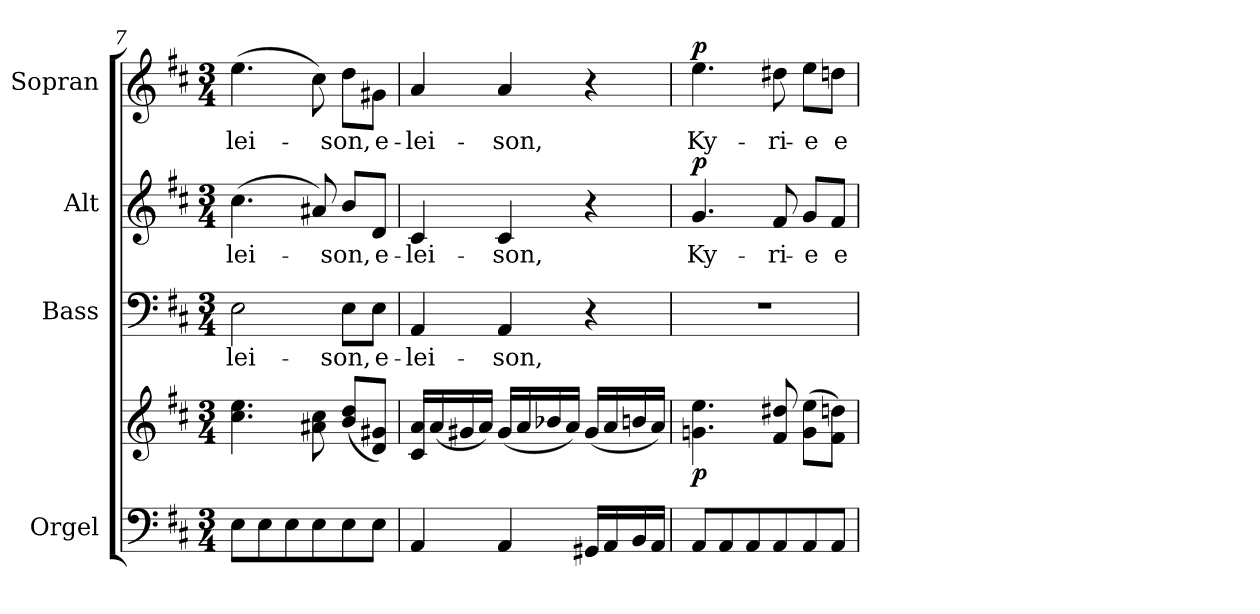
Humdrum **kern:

**kern	**kern	**dynam	**kern	**text	**kern	**text	**dynam	**kern	**text	**dynam
*part4	*part4	*part4	*part3	*part3	*part2	*part2	*part2	*part1	*part1	*part1
*staff5	*staff4	*staff4/5	*staff3	*staff3	*staff2	*staff2	*staff2	*staff1	*staff1	*staff1
*I"Orgel	*	*	*I"Bass	*	*I"Alt	*	*	*I"Sopran	*	*
*	*	*	*I'B.	*	*I'A.	*	*	*I'S.	*	*
*clefF4	*clefG2	*	*clefF4	*	*clefG2	*	*	*clefG2	*	*
*k[f#c#]	*k[f#c#]	*	*k[f#c#]	*	*k[f#c#]	*	*	*k[f#c#]	*	*
*D:	*D:	*	*D:	*	*D:	*	*	*D:	*	*
*M3/4	*M3/4	*	*M3/4	*	*M3/4	*	*	*M3/4	*	*
=7	=7	=7	=7	=7	=7	=7	=7	=7	=7	=7
!	!	!	!	!LO:LY:b	!	!LO:LY:b	!	!	!LO:LY:b	!
8E\L	4.cc#\ 4.ee\	.	2E\	-lei-	(>4.cc#\	-lei-	.	(>4.ee\	-lei-	.
8E\	.	.	.	.	.	.	.	.	.	.
8E\	.	.	.	.	.	.	.	.	.	.
8E\	8a#X\ 8cc#\	.	.	.	8a#X/)	.	.	8cc#\)	.	.
!	!	!	!	!LO:LY:b	!	!LO:LY:b	!	!	!LO:LY:b	!
8E\	(<8b/ 8dd/L	.	8E\L	-son,	8b/L	-son,	.	8dd\L	-son,	.
!	!	!	!	!LO:LY:b	!	!LO:LY:b	!	!	!LO:LY:b	!
8E\J	8d/ 8g#X/J)	.	8E\J	e-	8d/J	e-	.	8g#X\J	e-	.
=8	=8	=8	=8	=8	=8	=8	=8	=8	=8	=8
!	!	!	!	!LO:LY:b	!	!LO:LY:b	!	!	!LO:LY:b	!
4AA/	16c#/ 16a/LL	.	4AA/	-lei-	4c#/	-lei-	.	4a/	-lei-	.
.	(<16a/	.	.	.	.	.	.	.	.	.
.	16g#X/	.	.	.	.	.	.	.	.	.
.	16a/JJ)	.	.	.	.	.	.	.	.	.
!	!	!	!	!LO:LY:b	!	!LO:LY:b	!	!	!LO:LY:b	!
4AA/	(<16g#/LL	.	4AA/	-son,	4c#/	-son,	.	4a/	-son,	.
.	16a/	.	.	.	.	.	.	.	.	.
.	16b-X/	.	.	.	.	.	.	.	.	.
.	16a/JJ)	.	.	.	.	.	.	.	.	.
16GG#X/LL	(<16g#/LL	.	4r	.	4r	.	.	4r	.	.
16AA/	16a/	.	.	.	.	.	.	.	.	.
16BB/	16bn/	.	.	.	.	.	.	.	.	.
16AA/JJ	16a/JJ)	.	.	.	.	.	.	.	.	.
!!LO:PB:g=z
=9	=9	=9	=9	=9	=9	=9	=9	=9	=9	=9
!	!	!LO:DY:b	!	!	!	!LO:LY:b	!LO:DY:a	!	!LO:LY:b	!LO:DY:a
8AA/L	4.gn\ 4.ee\	p	2.r	.	4.g/	Ky-	p	4.ee\	Ky-	p
8AA/	.	.	.	.	.	.	.	.	.	.
8AA/	.	.	.	.	.	.	.	.	.	.
!	!	!	!	!	!	!LO:LY:b	!	!	!LO:LY:b	!
8AA/	8f#/ 8dd#X/	.	.	.	8f#/	-ri-	.	8dd#X\	-ri-	.
!	!	!	!	!	!	!LO:LY:b	!	!	!LO:LY:b	!
8AA/	(>8g\ 8ee\L	.	.	.	8g/L	-e	.	8ee\L	-e	.
!	!	!	!	!	!	!LO:LY:b	!	!	!LO:LY:b	!
8AA/J	8f#\ 8ddn\J)	.	.	.	8f#/J	e-	.	8ddn\J	e-	.
=	=	=	=	=	=	=	=	=	=	=
*-	*-	*-	*-	*-	*-	*-	*-	*-	*-	*-
